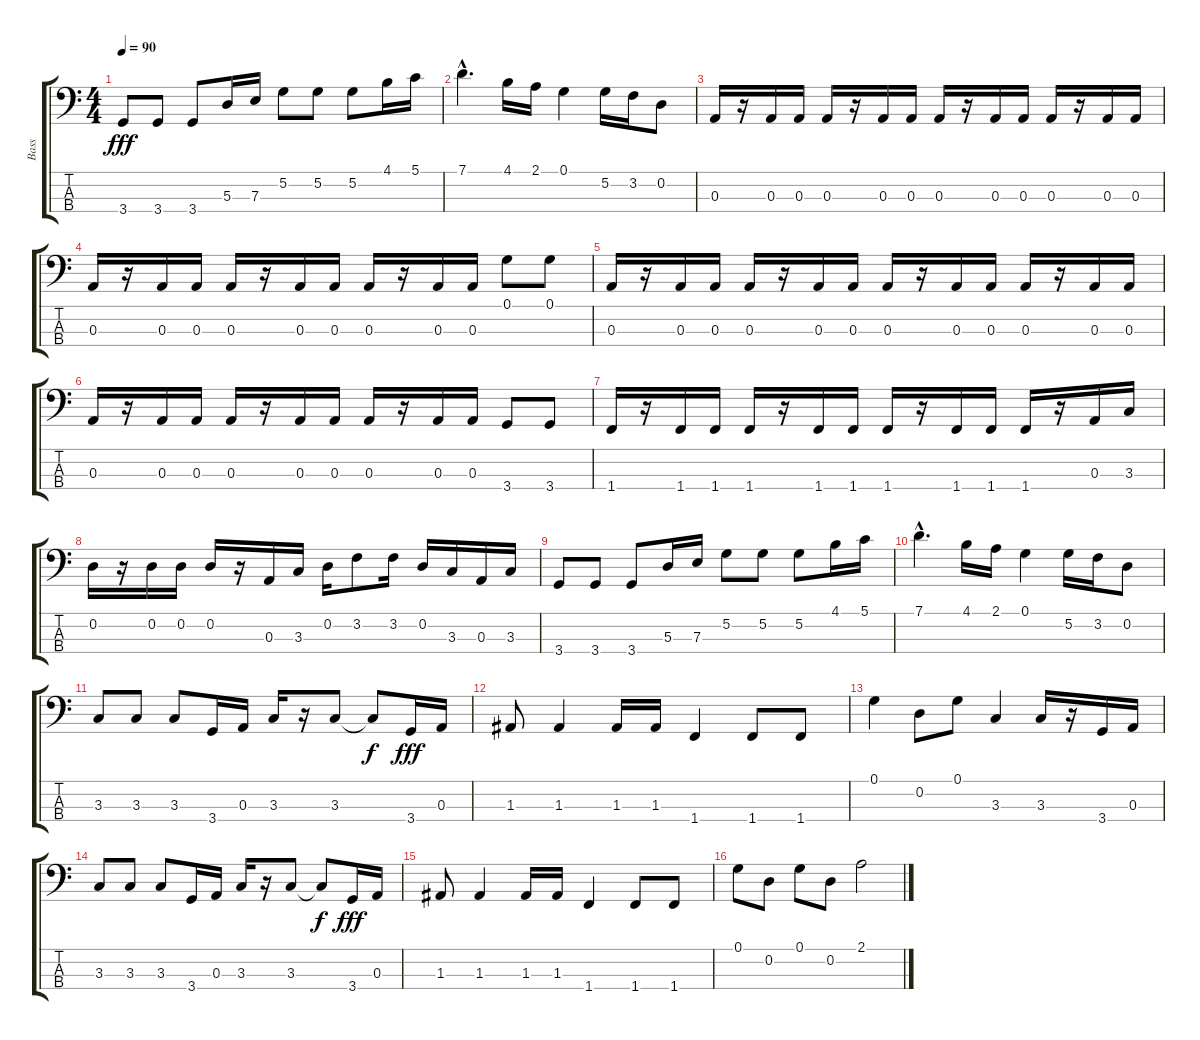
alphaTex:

\track ("Bass" "Bass") {instrument electricbassfinger}
\staff {score tabs}
\tuning (G2 D2 A1 E1) {hide}
\ts (4 4)
\tempo 90
\clef f4
\ks c
3.4.8{dy fff} 3.4.8 3.4.8 5.3.16 7.3.16 5.2.8 5.2.8 5.2.8 4.1.16 5.1.16 |
7.1{hac}.4{d} 4.1.16 2.1.16 0.1.4 5.2.16 3.2.16 0.2.8 |
0.3.16 r.16 0.3.16 0.3.16 0.3.16 r.16 0.3.16 0.3.16 0.3.16 r.16 0.3.16 0.3.16 0.3.16 r.16 0.3.16 0.3.16 |
0.3.16 r.16 0.3.16 0.3.16 0.3.16 r.16 0.3.16 0.3.16 0.3.16 r.16 0.3.16 0.3.16 0.1.8 0.1.8 |
0.3.16 r.16 0.3.16 0.3.16 0.3.16 r.16 0.3.16 0.3.16 0.3.16 r.16 0.3.16 0.3.16 0.3.16 r.16 0.3.16 0.3.16 |
0.3.16 r.16 0.3.16 0.3.16 0.3.16 r.16 0.3.16 0.3.16 0.3.16 r.16 0.3.16 0.3.16 3.4.8 3.4.8 |
1.4.16 r.16 1.4.16 1.4.16 1.4.16 r.16 1.4.16 1.4.16 1.4.16 r.16 1.4.16 1.4.16 1.4.16 r.16 0.3.16 3.3.16 |
0.2.16 r.16 0.2.16 0.2.16 0.2.16 r.16 0.3.16 3.3.16 0.2.16 3.2.8 3.2.16 0.2.16 3.3.16 0.3.16 3.3.16 |
3.4.8 3.4.8 3.4.8 5.3.16 7.3.16 5.2.8 5.2.8 5.2.8 4.1.16 5.1.16 |
7.1{hac}.4{d} 4.1.16 2.1.16 0.1.4 5.2.16 3.2.16 0.2.8 |
3.3.8 3.3.8 3.3.8 3.4.16 0.3.16 3.3.16 r.16 3.3.8 3.3{t}.8{dy f} 3.4.16{dy fff} 0.3.16 |
1.3.8 1.3.4 1.3.16 1.3.16 1.4.4 1.4.8 1.4.8 |
0.1.4 0.2.8 0.1.8 3.3.4 3.3.16 r.16 3.4.16 0.3.16 |
3.3.8 3.3.8 3.3.8 3.4.16 0.3.16 3.3.16 r.16 3.3.8 3.3{t}.8{dy f} 3.4.16{dy fff} 0.3.16 |
1.3.8 1.3.4 1.3.16 1.3.16 1.4.4 1.4.8 1.4.8 |
0.1.8 0.2.8 0.1.8 0.2.8 2.1.2
